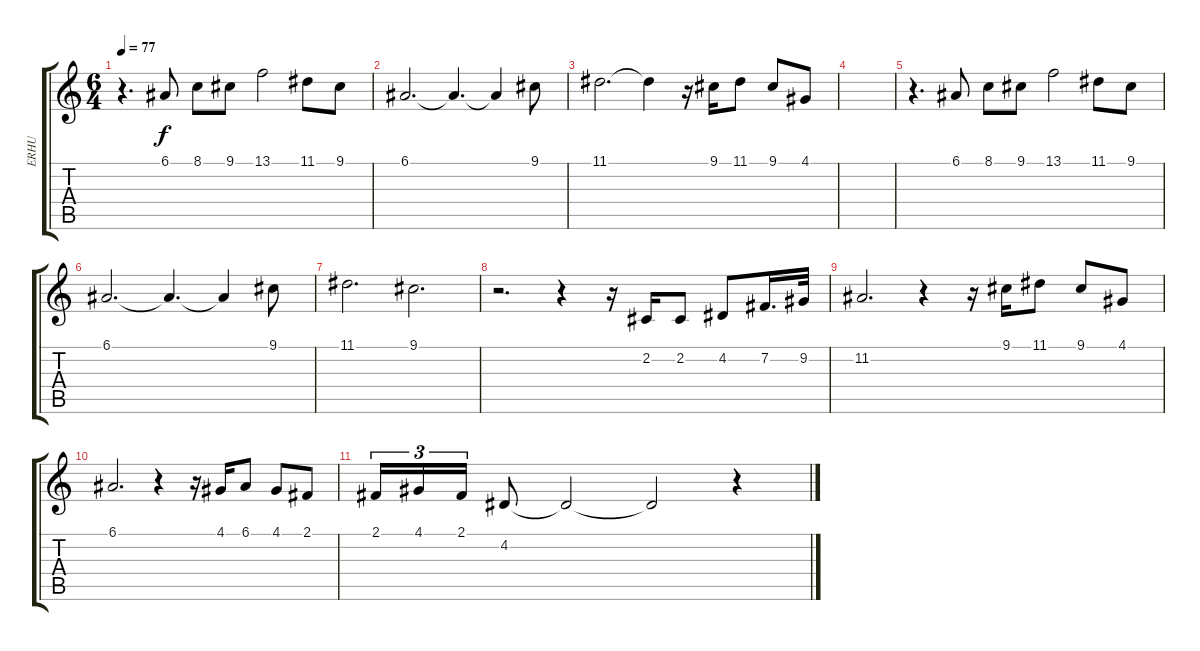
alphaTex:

\track ("ERHU" "ERHU") {instrument flute}
\staff {score tabs}
\tuning (E4 B3 G3 D3 A2 E2) {hide}
\ts (6 4)
\tempo 77
\clef g2
\ks c
r.4{d dy f volume 10} 6.1.8 8.1.8 9.1.8 13.1.2 11.1.8 9.1.8 |
6.1.2{d} 6.1{t}.4{d} 6.1{t}.4 9.1.8 |
11.1.2{d} 11.1{t}.4 r.16 9.1.16 11.1.8 9.1.8 4.1.8 |
|
r.4{d} 6.1.8 8.1.8 9.1.8 13.1.2 11.1.8 9.1.8 |
6.1.2{d} 6.1{t}.4{d} 6.1{t}.4 9.1.8 |
11.1.2{d} 9.1.2{d} |
r.2{d volume 13} r.4 r.16 2.2.16 2.2.8 4.2.8 7.2.16{d} 9.2.32 |
11.2.2{d} r.4 r.16 9.1.16 11.1.8 9.1.8 4.1.8 |
6.1.2{d} r.4 r.16 4.1.16 6.1.8 4.1.8 2.1.8 |
2.1.16{tu (3 2)} 4.1.16{tu (3 2)} 2.1.16{tu (3 2)} 4.2.8 4.2{t}.2 4.2{t}.2 r.4
